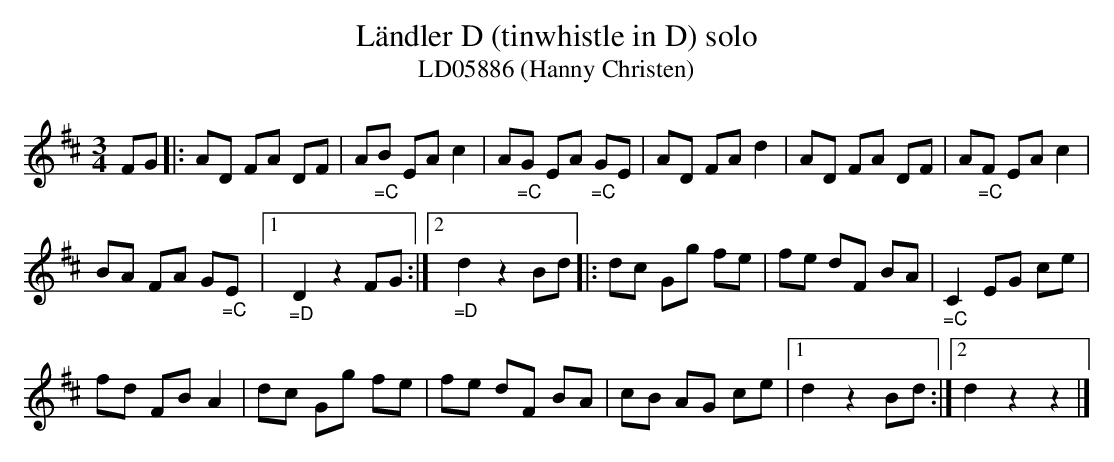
X:1
T:L\"andler D (tinwhistle in D) solo
T:LD05886 (Hanny Christen)
M:3/4
L:1/8
K:D transpose=12
FG |: AD FA DF | A"_=C"B EAc2 | A"_=C"G EA "_=C"GE | AD FA d2 | AD FA DF | A"_=C"F EAc2 |
BA FA G"_=C"E |1 "_=D"D2z2FG :|2 "_=D"d2z2Bd |: dc Gg fe | fe dF BA | "_=C"C2EG ce |
fd FBA2 | dc Gg fe | fe dF BA | cB AG ce |1 d2z2Bd :|2 d2z2z2 |]
